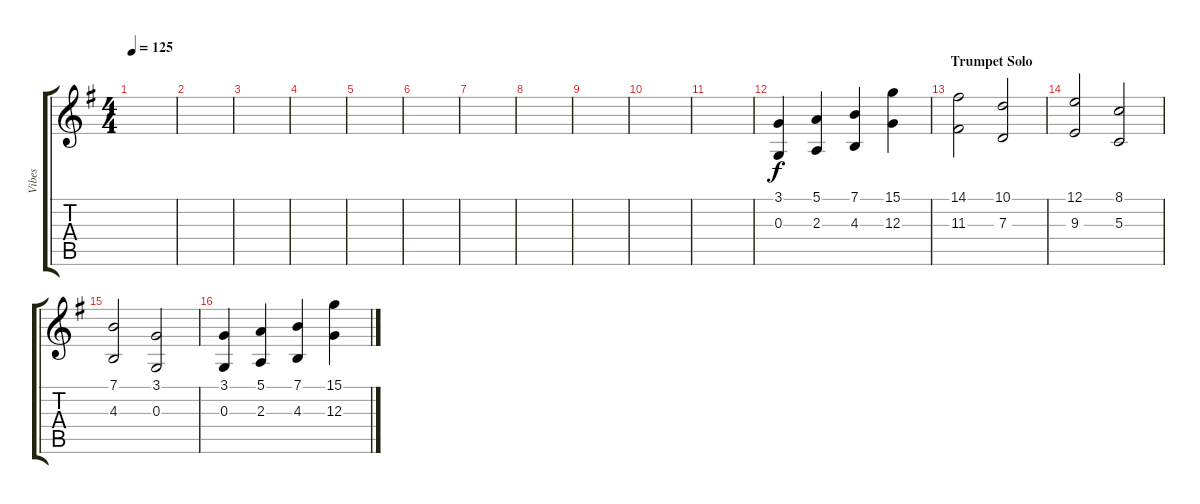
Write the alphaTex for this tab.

\track ("Vibes" "Vibes") {instrument vibraphone}
\staff {score tabs}
\tuning (E4 B3 G3 D3 A2 E2) {hide}
\ts (4 4)
\tempo 125
\clef g2
\ks g
|
|
|
|
|
|
|
|
|
|
|
(3.1 0.3).4 (5.1 2.3).4 (7.1 4.3).4 (15.1 12.3).4 |
\section ("" "Trumpet Solo")
(14.1 11.3).2 (10.1 7.3).2 |
(12.1 9.3).2 (8.1 5.3).2 |
(7.1 4.3).2 (3.1 0.3).2 |
(3.1 0.3).4 (5.1 2.3).4 (7.1 4.3).4 (15.1 12.3).4
